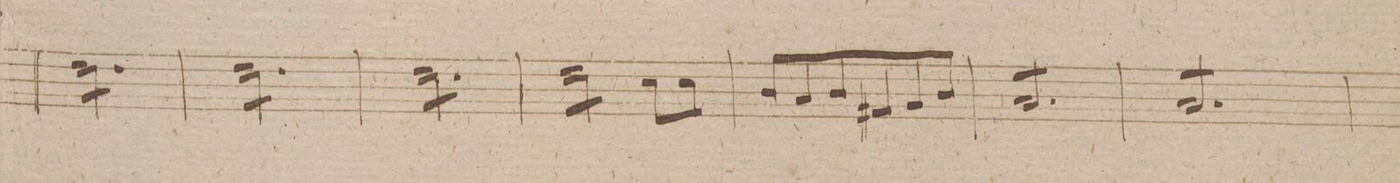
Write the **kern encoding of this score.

**kern	**dynam
*I"Viola.	*
*clefC3	*
*k[f#]	*
*met(c|)	*
*M3/4	*
8e\L	.
8e\	.
8e\	.
8e\	.
8e\	.
8e\J	.
=240	=240
8e\L	.
8e\	.
8e\	.
8e\	.
8e\	.
8e\J	.
=241	=241
8e\L	.
8e\	.
8e\	.
8e\	.
8e\	.
8e\J	.
=242	=242
8e\L	.
8e\	.
8e\	.
8e\J	.
*Xtremolo	*
8d\L	.
8d\J	.
=243	=243
8c\L	.
8B/	.
8c\	.
8G#X/	.
8A/	.
8c\J	.
=244	=244
*tremolo	*
8B/L	.
8B/	.
8B/	.
8B/	.
8B/	.
8B/J	.
=245	=245
8B/L	.
8B/	.
8B/	.
8B/	.
8B/	.
8B/J	.
=246	=246
*-	*-
